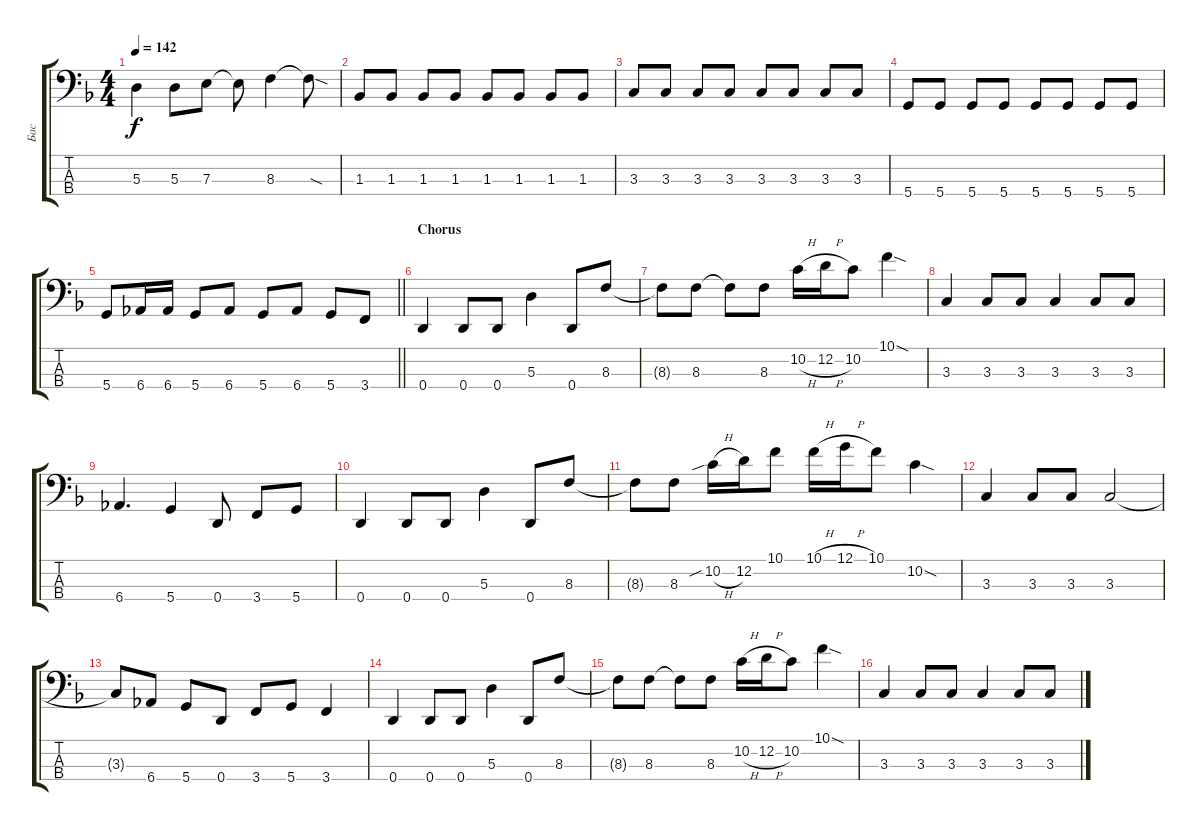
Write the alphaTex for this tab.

\track ("Бас" "Бас") {instrument electricbassfinger}
\staff {score tabs}
\tuning (G2 D2 A1 D1) {hide}
\ts (4 4)
\tempo 142
\clef f4
\ks dminor
5.3.4{dy f} 5.3.8 7.3.8 7.3{t}.8 8.3.4 8.3{sod t}.8 |
1.3.8 1.3.8 1.3.8 1.3.8 1.3.8 1.3.8 1.3.8 1.3.8 |
3.3.8 3.3.8 3.3.8 3.3.8 3.3.8 3.3.8 3.3.8 3.3.8 |
5.4.8 5.4.8 5.4.8 5.4.8 5.4.8 5.4.8 5.4.8 5.4.8 |
\barLineRight lightlight
5.4.8 6.4.16 6.4.16 5.4.8 6.4.8 5.4.8 6.4.8 5.4.8 3.4.8 |
\section ("" "Chorus")
0.4.4 0.4.8 0.4.8 5.3.4 0.4.8 8.3.8 |
8.3{t}.8 8.3.8 8.3{t}.8 8.3.8 10.2{h}.16 12.2{h}.16 10.2.8 10.1{sod}.4 |
3.3.4 3.3.8 3.3.8 3.3.4 3.3.8 3.3.8 |
6.4.4{d} 5.4.4 0.4.8 3.4.8 5.4.8 |
0.4.4 0.4.8 0.4.8 5.3.4 0.4.8 8.3.8 |
8.3{t}.8 8.3.8 10.2{sib h}.16 12.2.16 10.1.8 10.1{h}.16 12.1{h}.16 10.1.8 10.2{sod}.4 |
3.3.4 3.3.8 3.3.8 3.3.2 |
3.3{t}.8 6.4.8 5.4.8 0.4.8 3.4.8 5.4.8 3.4.4 |
0.4.4 0.4.8 0.4.8 5.3.4 0.4.8 8.3.8 |
8.3{t}.8 8.3.8 8.3{t}.8 8.3.8 10.2{h}.16 12.2{h}.16 10.2.8 10.1{sod}.4 |
3.3.4 3.3.8 3.3.8 3.3.4 3.3.8 3.3.8
